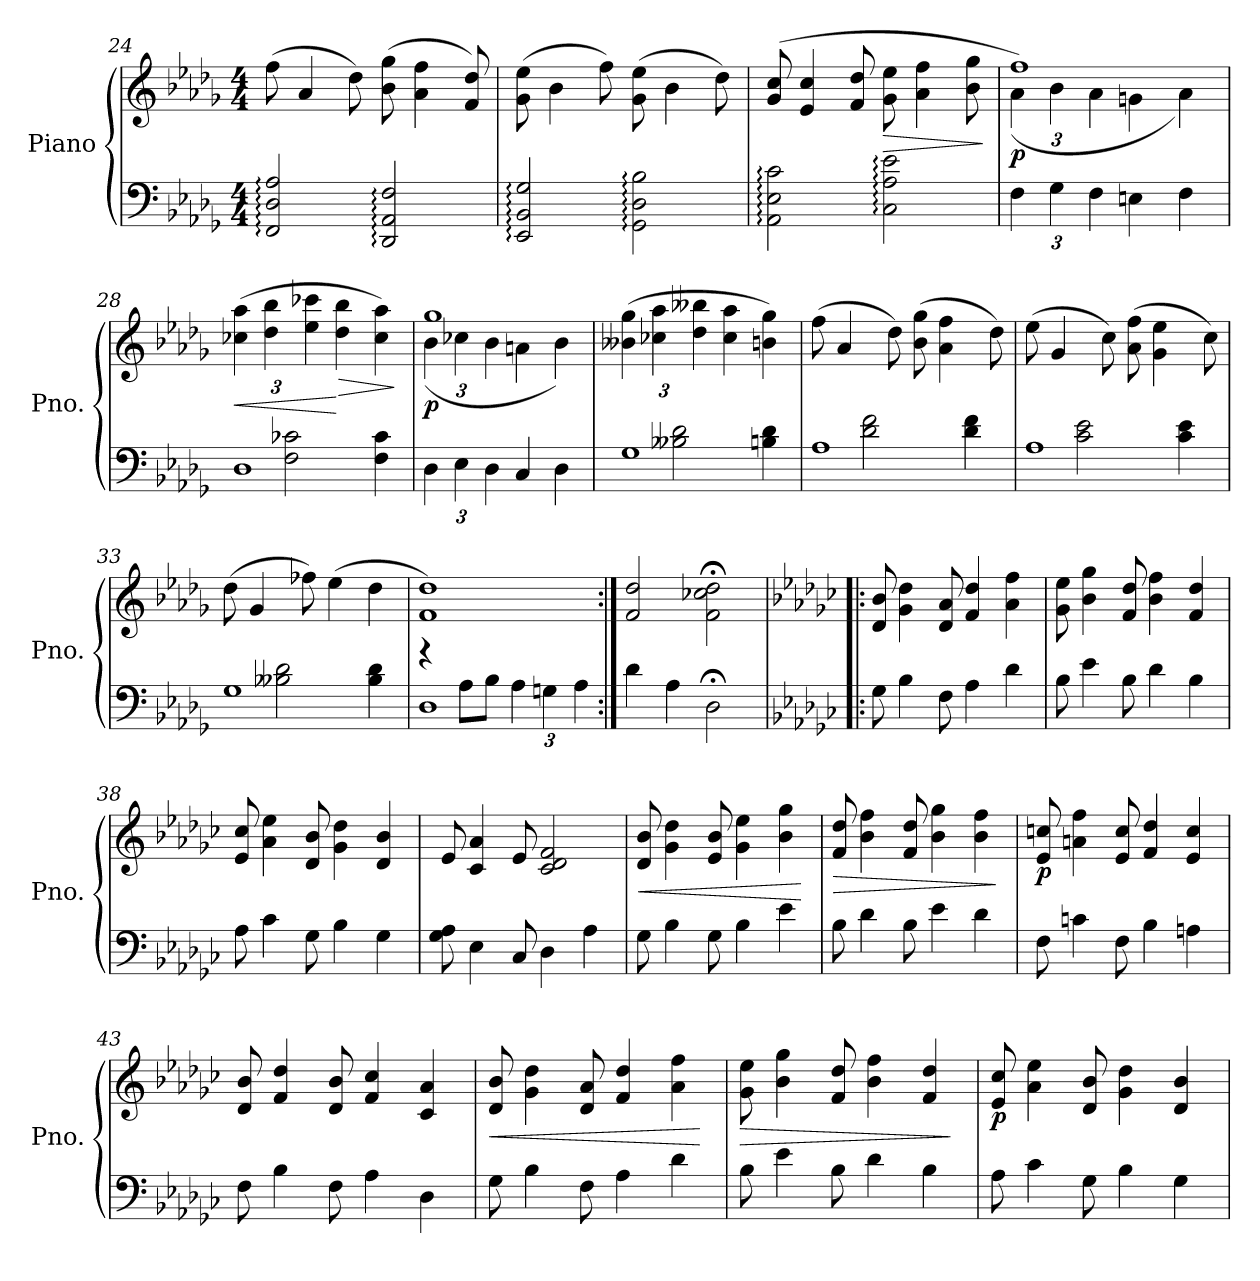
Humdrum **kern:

**kern	**kern	**dynam
*part1	*part1	*part1
*staff2	*staff1	*staff1/2
*I"Piano	*	*
*I'Pno.	*	*
*clefF4	*clefG2	*
*k[b-e-a-d-g-]	*k[b-e-a-d-g-]	*
*b-:	*b-:	*
*M4/4	*M4/4	*
=24	=24	=24
2FF/: 2D-/: 2A-/:	(8ff\	.
.	4a-/	.
.	8dd-\)	.
2DD-/: 2AA-/: 2F/:	(8b-\ 8gg-\	.
.	4a-\ 4ff\	.
.	8f/ 8dd-/)	.
=25	=25	=25
2EE-/: 2BB-/: 2G-/:	(8g-\ 8ee-\	.
.	4b-\	.
.	8ff\)	.
2GG-\: 2D-\: 2B-\:	(8g-\ 8ee-\	.
.	4b-\	.
.	8dd-\)	.
=26	=26	=26
2AA-\: 2E-\: 2c\:	(8g-/ 8cc/	.
.	4e-/ 4cc/	.
.	8f/ 8dd-/	.
!	!	!LO:HP:b
2C\: 2A-\: 2e-\:	8g-\ 8ee-\	>
.	4a-\ 4ff\	.
.	8b-\ 8gg-\	.
.	.	]
!!LO:LB:g=z
=27	=27	=27
*	*^	*
*Xbrackettup	*	*Xbrackettup	*
!	!	!	!LO:DY:b
6F\	1ff)	(6a-\	p
6G-\	.	6b-\	.
6F\	.	6a-\	.
4En\	.	4gn\	.
4F\	.	4a-\)	.
=28	=28	=28	=28
*^	*	*	*
!	!	!	!	!LO:HP:b
*	*	*v	*v	*
1D-	4ryy	(6cc-X\ 6aa-\	<
.	.	6dd-\ 6bb-\	.
.	2F\ 2c-X\	.	.
.	.	6ee-\ 6ccc-X\	.
!	!	!	!LO:HP:n=1:b
.	.	4dd-\ 4bb-\	[ >
.	4F\ 4c-\	4cc-\ 4aa-\)	.
*v	*v	*	*
.	.	]
=29	=29	=29
*	*^	*
!	!	!	!LO:DY:b
6D-\	1gg-	(6b-\	p
6E-\	.	6cc-X\	.
6D-\	.	6b-\	.
4C/	.	4an\	.
4D-\	.	4b-\)	.
*	*v	*v	*
=30	=30	=30
*^	*	*
1G-	4ryy	(6b--X\ 6gg-\	.
.	.	6cc-X\ 6aa-\	.
.	2B--X\ 2d-\	.	.
.	.	6dd-\ 6bb--X\	.
.	.	4cc-\ 4aa-\	.
.	4Bn\ 4d-\	4bn\ 4gg-\)	.
!!LO:LB:g=z
=31	=31	=31	=31
1A-	4ryy	(8ff\	.
.	.	4a-/	.
.	2d-\ 2f\	.	.
.	.	8dd-\)	.
.	.	(8b-\ 8gg-\	.
.	.	4a-\ 4ff\	.
.	4d-\ 4f\	.	.
.	.	8dd-\)	.
=32	=32	=32	=32
1A-	4ryy	(8ee-\	.
.	.	4g-/	.
.	2c\ 2e-\	.	.
.	.	8cc\)	.
.	.	(8a-\ 8ff\	.
.	.	4g-\ 4ee-\	.
.	4c\ 4e-\	.	.
.	.	8cc\)	.
=33	=33	=33	=33
1G-	4ryy	(8dd-\	.
.	.	4g-/	.
.	2B--X\ 2d-\	.	.
.	.	8ff-X\)	.
.	.	(4ee-\	.
.	4B--\ 4d-\	4dd-\	.
=34	=34	=34	=34
1D-	4rg	1f 1dd-)	.
.	8A-\L	.	.
.	8B-\J	.	.
.	6A-\	.	.
.	6Gn\	.	.
.	6A-\	.	.
*v	*v	*	*
=35:|!	=35:|!	=35:|!
4d-\	2f/ 2dd-/	.
4A-\	.	.
2D-;<\	2f\;< 2cc-X\;< 2dd-\;<	.
!!LO:LB:g=z
=36!|:	=36!|:	=36!|:
*k[b-e-a-d-g-c-]	*k[b-e-a-d-g-c-]	*
*G-:	*G-:	*
8G-\	8d-/ 8b-/	.
4B-\	4g-\ 4dd-\	.
8F\	8d-/ 8a-/	.
4A-\	4f/ 4dd-/	.
4d-\	4a-\ 4ff\	.
=37	=37	=37
8B-\	8g-\ 8ee-\	.
4e-\	4b-\ 4gg-\	.
8B-\	8f/ 8dd-/	.
4d-\	4b-\ 4ff\	.
4B-\	4f/ 4dd-/	.
=38	=38	=38
8A-\	8e-/ 8cc-/	.
4c-\	4a-\ 4ee-\	.
8G-\	8d-/ 8b-/	.
4B-\	4g-\ 4dd-\	.
4G-\	4d-/ 4b-/	.
=39	=39	=39
8G-\ 8A-\	8e-/	.
4E-\	4c-/ 4a-/	.
8C-/	8e-/	.
4D-\	2c-/ 2d-/ 2f/	.
4A-\	.	.
!!LO:LB:g=z
=40	=40	=40
!	!	!LO:HP:b
8G-\	8d-/ 8b-/	<
4B-\	4g-\ 4dd-\	.
8G-\	8e-/ 8b-/	.
4B-\	4g-\ 4ee-\	.
4e-\	4b-\ 4gg-\	.
.	.	[
=41	=41	=41
!	!	!LO:HP:b
8B-\	8f/ 8dd-/	>
4d-\	4b-\ 4ff\	.
8B-\	8f/ 8dd-/	.
4e-\	4b-\ 4gg-\	.
4d-\	4b-\ 4ff\	.
.	.	]
=42	=42	=42
!	!	!LO:DY:b
8F\	8e-/ 8ccn/	p
4cn\	4an\ 4ff\	.
8F\	8e-/ 8cc/	.
4B-\	4f/ 4dd-/	.
4An\	4e-/ 4cc/	.
=43	=43	=43
8F\	8d-/ 8b-/	.
4B-\	4f/ 4dd-/	.
8F\	8d-/ 8b-/	.
4A-\	4f/ 4cc-/	.
4D-\	4c-/ 4a-/	.
!!LO:PB:g=z
=44	=44	=44
!	!	!LO:HP:b
8G-\	8d-/ 8b-/	<
4B-\	4g-\ 4dd-\	.
8F\	8d-/ 8a-/	.
4A-\	4f/ 4dd-/	.
4d-\	4a-\ 4ff\	.
.	.	[
=45	=45	=45
!	!	!LO:HP:b
8B-\	8g-\ 8ee-\	>
4e-\	4b-\ 4gg-\	.
8B-\	8f/ 8dd-/	.
4d-\	4b-\ 4ff\	.
4B-\	4f/ 4dd-/	.
.	.	]
=46	=46	=46
!	!	!LO:DY:b
8A-\	8e-/ 8cc-/	p
4c-\	4a-\ 4ee-\	.
8G-\	8d-/ 8b-/	.
4B-\	4g-\ 4dd-\	.
4G-\	4d-/ 4b-/	.
=	=	=
*-	*-	*-
